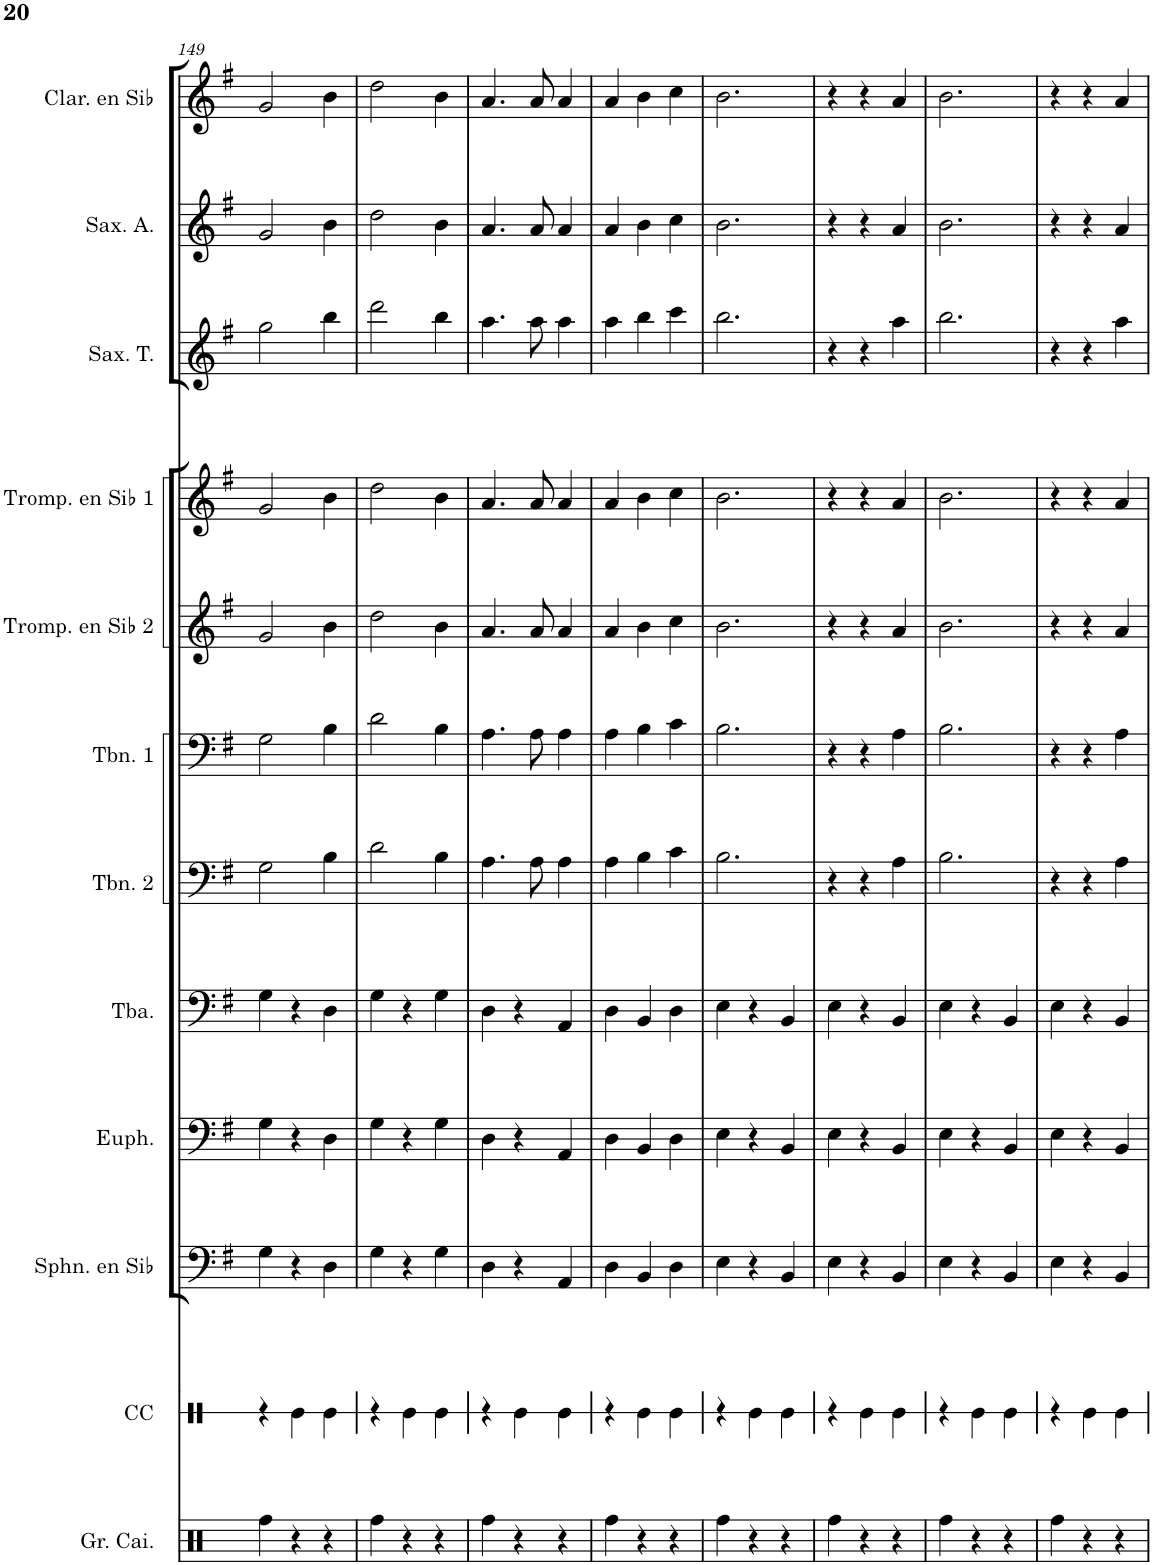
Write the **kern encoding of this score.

**kern	**kern	**kern	**kern	**kern	**kern	**kern	**kern	**kern	**kern	**kern	**kern
*part12	*part11	*part10	*part9	*part8	*part7	*part6	*part5	*part4	*part3	*part2	*part1
*staff12	*staff11	*staff10	*staff9	*staff8	*staff7	*staff6	*staff5	*staff4	*staff3	*staff2	*staff1
*I"Grosses caisses	*I"Caisse claire	*I"Sousaphone en Sib	*I"Euphonium	*I"Tuba	*I"Trombone 2	*I"Trombone 1	*I"Trompette en Sib 2	*I"Trompette en Sib 1	*I"Saxophone Ténor	*I"Saxophone Alto	*I"Clarinette en Sib
*I'Gr. Cai.	*I'CC	*I'Sphn. en Sib	*I'Euph.	*I'Tba.	*I'Tbn. 2	*I'Tbn. 1	*I'Tromp. en Sib 2	*I'Tromp. en Sib 1	*I'Sax. T.	*I'Sax. A.	*I'Clar. en Sib
!!LO:PB:g=z
*clefX	*clefX	*clefF4	*clefF4	*clefF4	*clefF4	*clefF4	*clefG2	*clefG2	*clefG2	*clefG2	*clefG2
*	*	*Trd7c12	*	*	*	*	*Trd1c2	*Trd1c2	*Trd7c12	*Trd5c9	*Trd1c2
*k[]	*k[]	*k[f#]	*k[f#]	*k[f#]	*k[f#]	*k[f#]	*k[f#]	*k[f#]	*k[f#]	*k[f#]	*k[f#]
*M3/4	*M3/4	*M3/4	*M3/4	*M3/4	*M3/4	*M3/4	*M3/4	*M3/4	*M3/4	*M3/4	*M3/4
=149	=149	=149	=149	=149	=149	=149	=149	=149	=149	=149	=149
4Rff\	4r	4G\	4G\	4G\	2G\	2G\	2g/	2g/	2gg\	2g/	2g/
4r	4Re\	4r	4r	4r	.	.	.	.	.	.	.
4r	4Re\	4D\	4D\	4D\	4B\	4B\	4b\	4b\	4bb\	4b\	4b\
=150	=150	=150	=150	=150	=150	=150	=150	=150	=150	=150	=150
4Rff\	4r	4G\	4G\	4G\	2d\	2d\	2dd\	2dd\	2ddd\	2dd\	2dd\
4r	4Re\	4r	4r	4r	.	.	.	.	.	.	.
4r	4Re\	4G\	4G\	4G\	4B\	4B\	4b\	4b\	4bb\	4b\	4b\
=151	=151	=151	=151	=151	=151	=151	=151	=151	=151	=151	=151
4Rff\	4r	4D\	4D\	4D\	4.A\	4.A\	4.a/	4.a/	4.aa\	4.a/	4.a/
4r	4Re\	4r	4r	4r	.	.	.	.	.	.	.
.	.	.	.	.	8A\	8A\	8a/	8a/	8aa\	8a/	8a/
4r	4Re\	4AA/	4AA/	4AA/	4A\	4A\	4a/	4a/	4aa\	4a/	4a/
=152	=152	=152	=152	=152	=152	=152	=152	=152	=152	=152	=152
4Rff\	4r	4D\	4D\	4D\	4A\	4A\	4a/	4a/	4aa\	4a/	4a/
4r	4Re\	4BB/	4BB/	4BB/	4B\	4B\	4b\	4b\	4bb\	4b\	4b\
4r	4Re\	4D\	4D\	4D\	4c\	4c\	4cc\	4cc\	4ccc\	4cc\	4cc\
=153	=153	=153	=153	=153	=153	=153	=153	=153	=153	=153	=153
4Rff\	4r	4E\	4E\	4E\	2.B\	2.B\	2.b\	2.b\	2.bb\	2.b\	2.b\
4r	4Re\	4r	4r	4r	.	.	.	.	.	.	.
4r	4Re\	4BB/	4BB/	4BB/	.	.	.	.	.	.	.
=154	=154	=154	=154	=154	=154	=154	=154	=154	=154	=154	=154
4Rff\	4r	4E\	4E\	4E\	4r	4r	4r	4r	4r	4r	4r
4r	4Re\	4r	4r	4r	4r	4r	4r	4r	4r	4r	4r
4r	4Re\	4BB/	4BB/	4BB/	4A\	4A\	4a/	4a/	4aa\	4a/	4a/
=155	=155	=155	=155	=155	=155	=155	=155	=155	=155	=155	=155
4Rff\	4r	4E\	4E\	4E\	2.B\	2.B\	2.b\	2.b\	2.bb\	2.b\	2.b\
4r	4Re\	4r	4r	4r	.	.	.	.	.	.	.
4r	4Re\	4BB/	4BB/	4BB/	.	.	.	.	.	.	.
=156	=156	=156	=156	=156	=156	=156	=156	=156	=156	=156	=156
4Rff\	4r	4E\	4E\	4E\	4r	4r	4r	4r	4r	4r	4r
4r	4Re\	4r	4r	4r	4r	4r	4r	4r	4r	4r	4r
4r	4Re\	4BB/	4BB/	4BB/	4A\	4A\	4a/	4a/	4aa\	4a/	4a/
=	=	=	=	=	=	=	=	=	=	=	=
*-	*-	*-	*-	*-	*-	*-	*-	*-	*-	*-	*-
